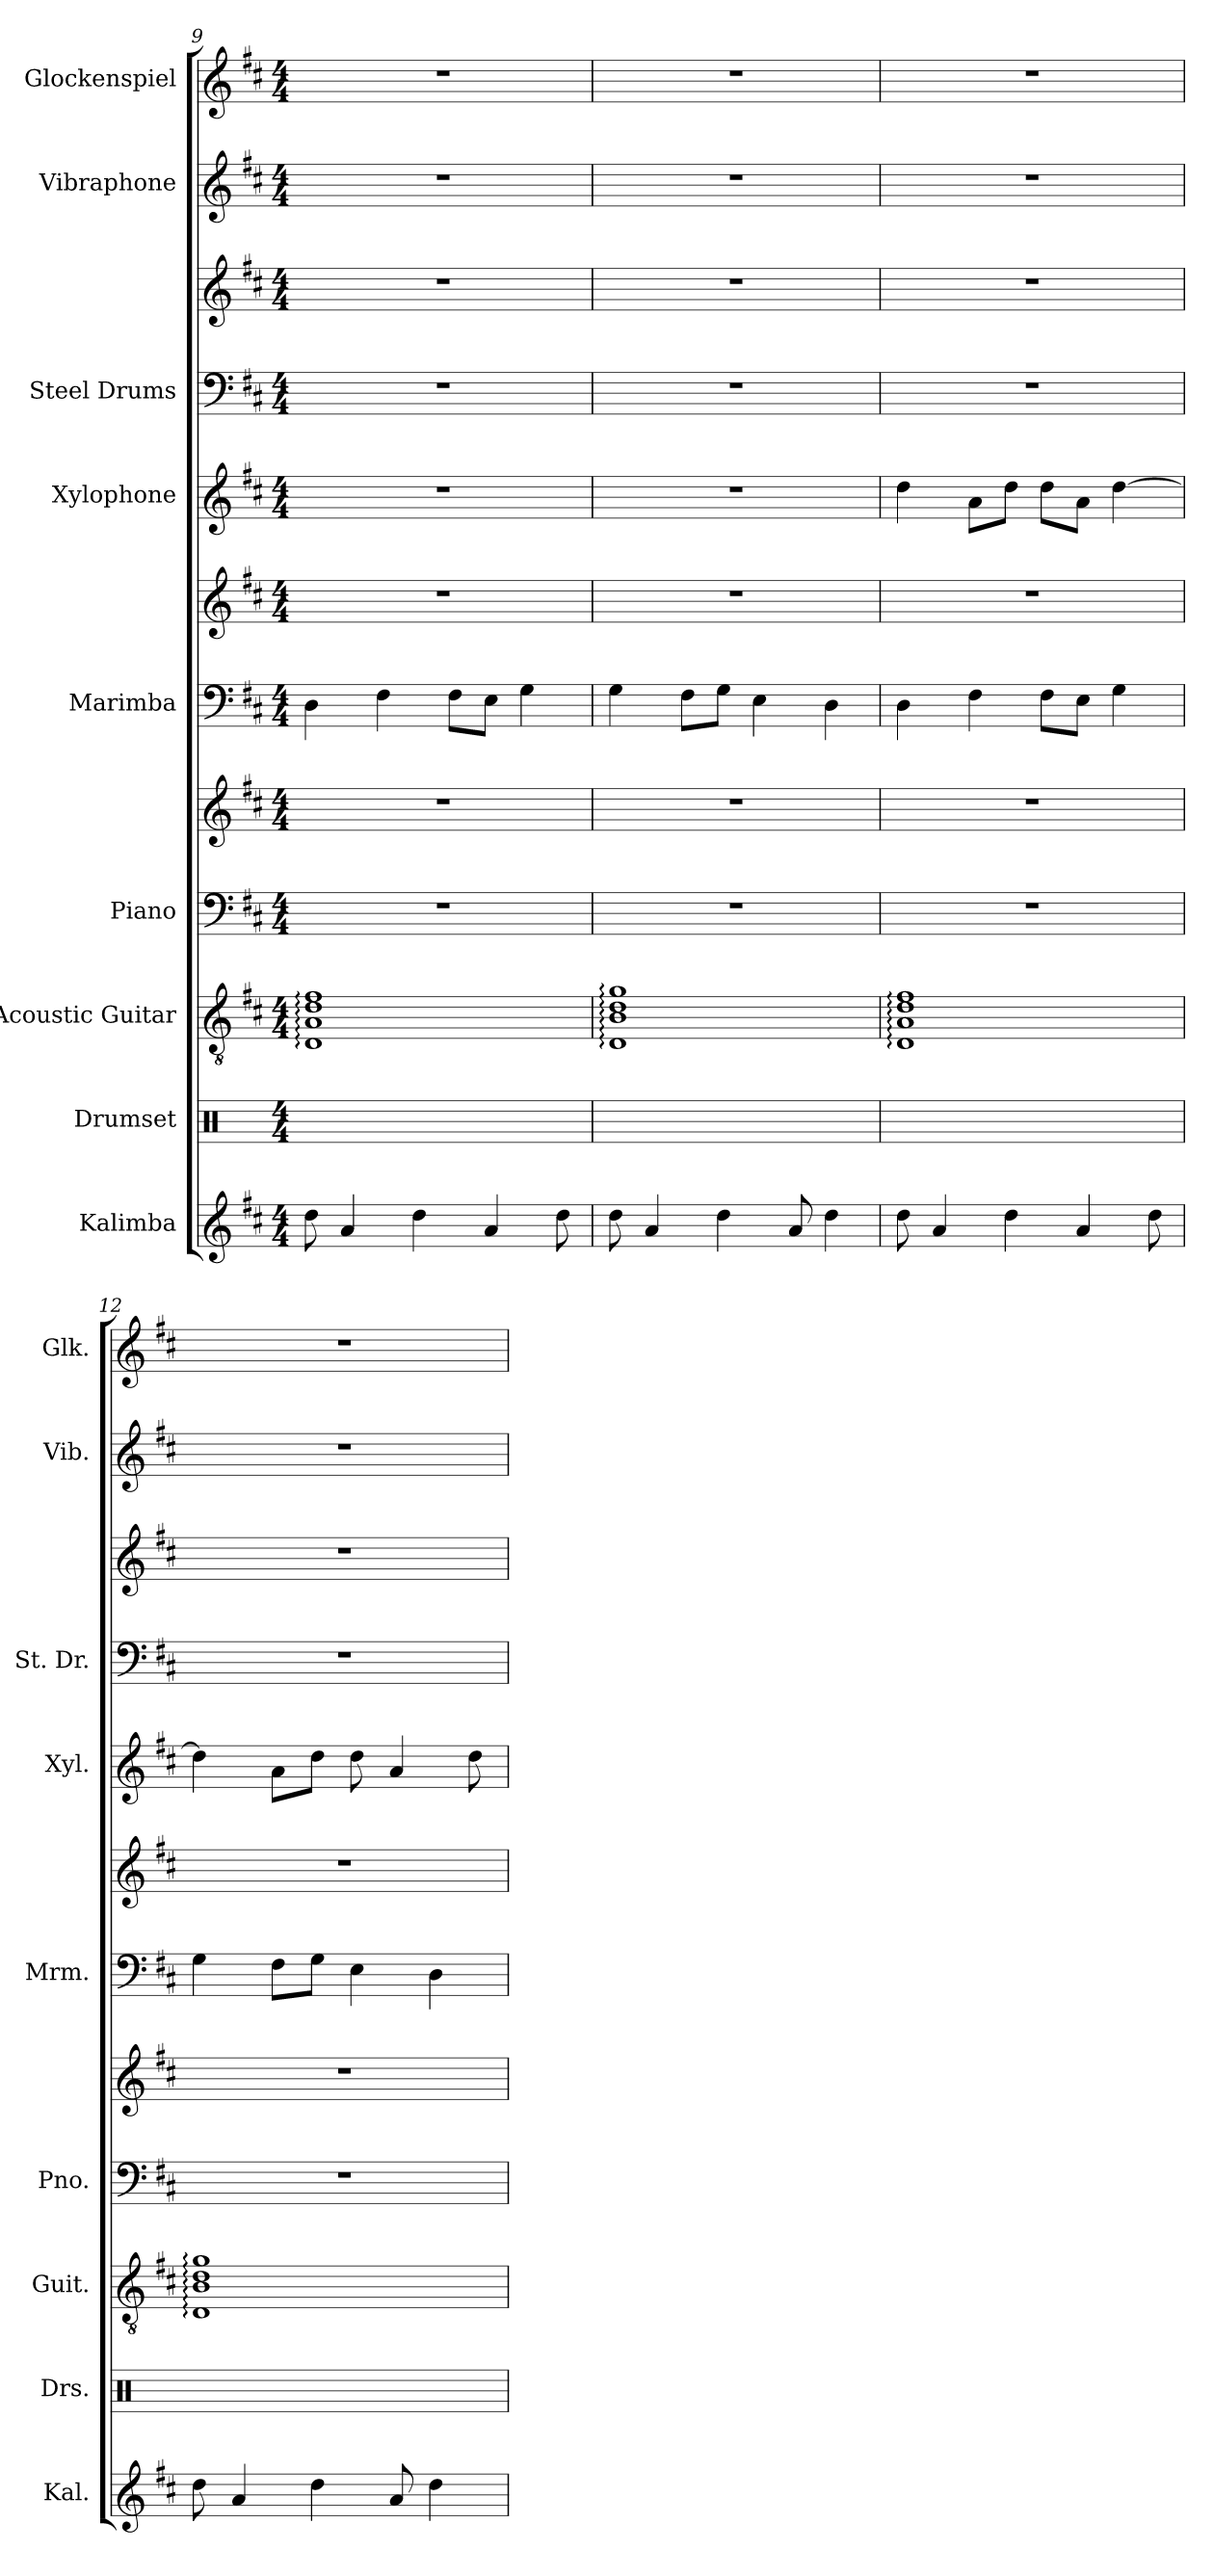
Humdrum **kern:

**kern	**kern	**kern	**kern	**kern	**kern	**kern	**kern	**kern	**kern	**kern	**kern
*part9	*part8	*part7	*part6	*part6	*part5	*part5	*part4	*part3	*part3	*part2	*part1
*staff12	*staff11	*staff10	*staff9	*staff8	*staff7	*staff6	*staff5	*staff4	*staff3	*staff2	*staff1
*I"Kalimba	*I"Drumset	*I"Acoustic Guitar	*I"Piano	*	*I"Marimba	*	*I"Xylophone	*I"Steel Drums	*	*I"Vibraphone	*I"Glockenspiel
*I'Kal.	*I'Drs.	*I'Guit.	*I'Pno.	*	*I'Mrm.	*	*I'Xyl.	*I'St. Dr.	*	*I'Vib.	*I'Glk.
*clefG2	*clefX	*clefGv2	*clefF4	*clefG2	*clefF4	*clefG2	*clefG2	*clefF4	*clefG2	*clefG2	*clefG2
*	*	*	*	*	*	*	*ITrd-7c-12	*	*	*	*ITrd-14c-24
*k[f#c#]	*k[]	*k[f#c#]	*k[f#c#]	*k[f#c#]	*k[f#c#]	*k[f#c#]	*k[f#c#]	*k[f#c#]	*k[f#c#]	*k[f#c#]	*k[f#c#]
*M4/4	*M4/4	*M4/4	*M4/4	*M4/4	*M4/4	*M4/4	*M4/4	*M4/4	*M4/4	*M4/4	*M4/4
=9	=9	=9	=9	=9	=9	=9	=9	=9	=9	=9	=9
8dd\	1R_	1D: 1A: 1d: 1f#:	1r	1r	4D\	1r	1r	1r	1r	1r	1r
4a/	.	.	.	.	.	.	.	.	.	.	.
.	.	.	.	.	4F#\	.	.	.	.	.	.
4dd\	.	.	.	.	.	.	.	.	.	.	.
.	.	.	.	.	8F#\L	.	.	.	.	.	.
4a/	.	.	.	.	8E\J	.	.	.	.	.	.
.	.	.	.	.	4G\	.	.	.	.	.	.
8dd\	.	.	.	.	.	.	.	.	.	.	.
=10	=10	=10	=10	=10	=10	=10	=10	=10	=10	=10	=10
8dd\	1R_	1D: 1B: 1d: 1g:	1r	1r	4G\	1r	1r	1r	1r	1r	1r
4a/	.	.	.	.	.	.	.	.	.	.	.
.	.	.	.	.	8F#\L	.	.	.	.	.	.
4dd\	.	.	.	.	8G\J	.	.	.	.	.	.
.	.	.	.	.	4E\	.	.	.	.	.	.
8a/	.	.	.	.	.	.	.	.	.	.	.
4dd\	.	.	.	.	4D\	.	.	.	.	.	.
=11	=11	=11	=11	=11	=11	=11	=11	=11	=11	=11	=11
8dd\	1R_	1D: 1A: 1d: 1f#:	1r	1r	4D\	1r	4ddd\	1r	1r	1r	1r
4a/	.	.	.	.	.	.	.	.	.	.	.
.	.	.	.	.	4F#\	.	8aa\L	.	.	.	.
4dd\	.	.	.	.	.	.	8ddd\J	.	.	.	.
.	.	.	.	.	8F#\L	.	8ddd\L	.	.	.	.
4a/	.	.	.	.	8E\J	.	8aa\J	.	.	.	.
.	.	.	.	.	4G\	.	[4ddd\	.	.	.	.
8dd\	.	.	.	.	.	.	.	.	.	.	.
=12	=12	=12	=12	=12	=12	=12	=12	=12	=12	=12	=12
8dd\	1R_	1D: 1B: 1d: 1g:	1r	1r	4G\	1r	4ddd\]	1r	1r	1r	1r
4a/	.	.	.	.	.	.	.	.	.	.	.
.	.	.	.	.	8F#\L	.	8aa\L	.	.	.	.
4dd\	.	.	.	.	8G\J	.	8ddd\J	.	.	.	.
.	.	.	.	.	4E\	.	8ddd\	.	.	.	.
8a/	.	.	.	.	.	.	4aa/	.	.	.	.
4dd\	.	.	.	.	4D\	.	.	.	.	.	.
.	.	.	.	.	.	.	8ddd\	.	.	.	.
=	=	=	=	=	=	=	=	=	=	=	=
*-	*-	*-	*-	*-	*-	*-	*-	*-	*-	*-	*-
